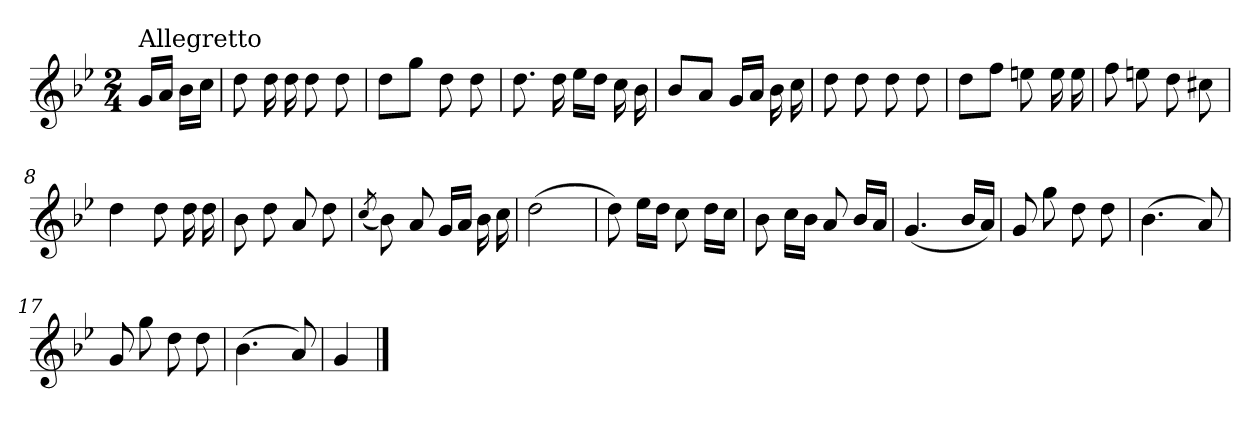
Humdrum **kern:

**kern
*part1
*staff1
*clefG2
*k[b-e-]
*B-:
*M2/4
=
!LO:TX:a:t=Allegretto
16g/LL
16a/JJ
16b-\LL
16cc\JJ
=1
8dd\
16dd\
16dd\
8dd\
8dd\
=2
8dd\L
8gg\J
8dd\
8dd\
=3
8.dd\
16dd\
16ee-\LL
16dd\JJ
16cc\
16b-\
=4
8b-/L
8a/J
16g/LL
16a/JJ
16b-\
16cc\
=5
8dd\
8dd\
8dd\
8dd\
=6
8dd\L
8ff\J
8een\
16ee\
16ee\
!!LO:LB:g=z
=7
8ff\
8een\
8dd\
8cc#X\
=8
4dd\
8dd\
16dd\
16dd\
=9
8b-\
8dd\
8a/
8dd\
=10
(<8qcc/
8b-\)
8a/
16g/LL
16a/JJ
16b-\
16cc\
=11
(>2dd\
=12
8dd\)
16ee-\LL
16dd\JJ
8cc\
16dd\LL
16cc\JJ
=13
8b-\
16cc\LL
16b-\JJ
8a/
16b-/LL
16a/JJ
!!LO:LB:g=z
=14
(<4.g/
16b-/LL
16a/JJ)
=15
8g/
8gg\
8dd\
8dd\
=16
(>4.b-\
8a/)
=17
8g/
8gg\
8dd\
8dd\
=18
(>4.b-\
8a/)
=19
4g/
==
*-
